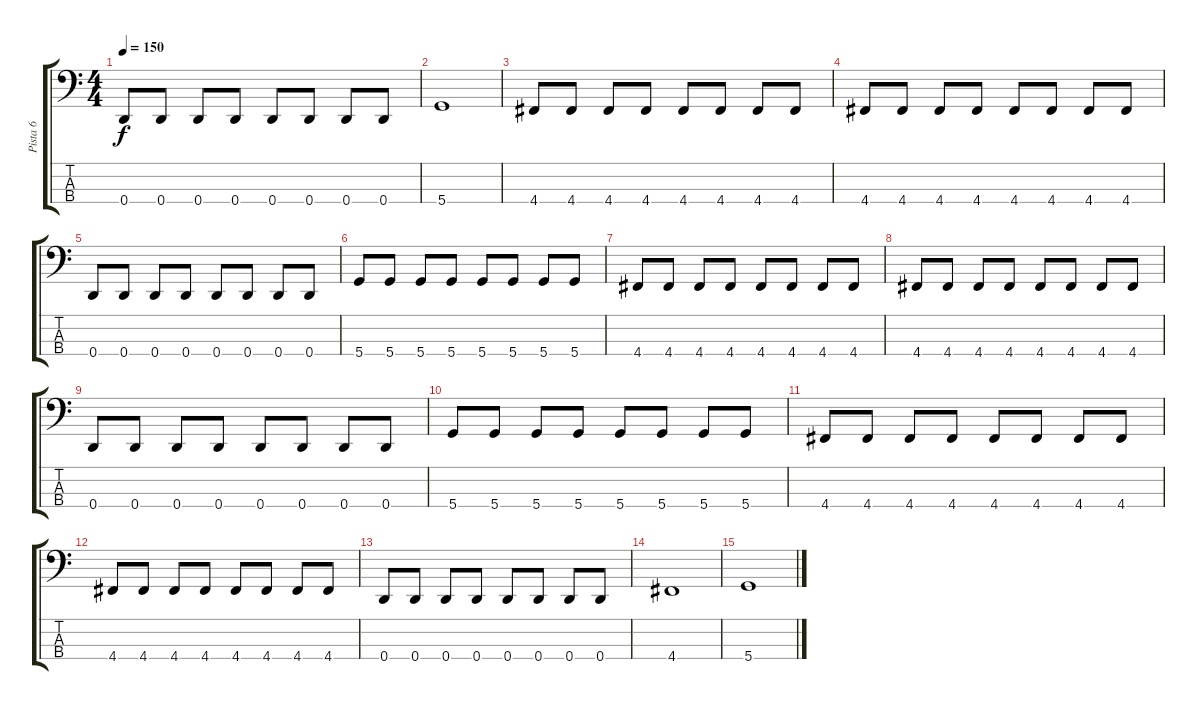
\track ("Pista 6" "Pista 6") {instrument electricbassfinger}
\staff {score tabs}
\tuning (G2 D2 A1 D1) {hide}
\ts (4 4)
\tempo 150
\clef f4
\ks c
0.4.8{dy f} 0.4.8 0.4.8 0.4.8 0.4.8 0.4.8 0.4.8 0.4.8 |
5.4.1 |
4.4.8 4.4.8 4.4.8 4.4.8 4.4.8 4.4.8 4.4.8 4.4.8 |
4.4.8 4.4.8 4.4.8 4.4.8 4.4.8 4.4.8 4.4.8 4.4.8 |
0.4.8 0.4.8 0.4.8 0.4.8 0.4.8 0.4.8 0.4.8 0.4.8 |
5.4.8 5.4.8 5.4.8 5.4.8 5.4.8 5.4.8 5.4.8 5.4.8 |
4.4.8 4.4.8 4.4.8 4.4.8 4.4.8 4.4.8 4.4.8 4.4.8 |
4.4.8 4.4.8 4.4.8 4.4.8 4.4.8 4.4.8 4.4.8 4.4.8 |
0.4.8 0.4.8 0.4.8 0.4.8 0.4.8 0.4.8 0.4.8 0.4.8 |
5.4.8 5.4.8 5.4.8 5.4.8 5.4.8 5.4.8 5.4.8 5.4.8 |
4.4.8 4.4.8 4.4.8 4.4.8 4.4.8 4.4.8 4.4.8 4.4.8 |
4.4.8 4.4.8 4.4.8 4.4.8 4.4.8 4.4.8 4.4.8 4.4.8 |
0.4.8 0.4.8 0.4.8 0.4.8 0.4.8 0.4.8 0.4.8 0.4.8 |
4.4.1 |
5.4.1
